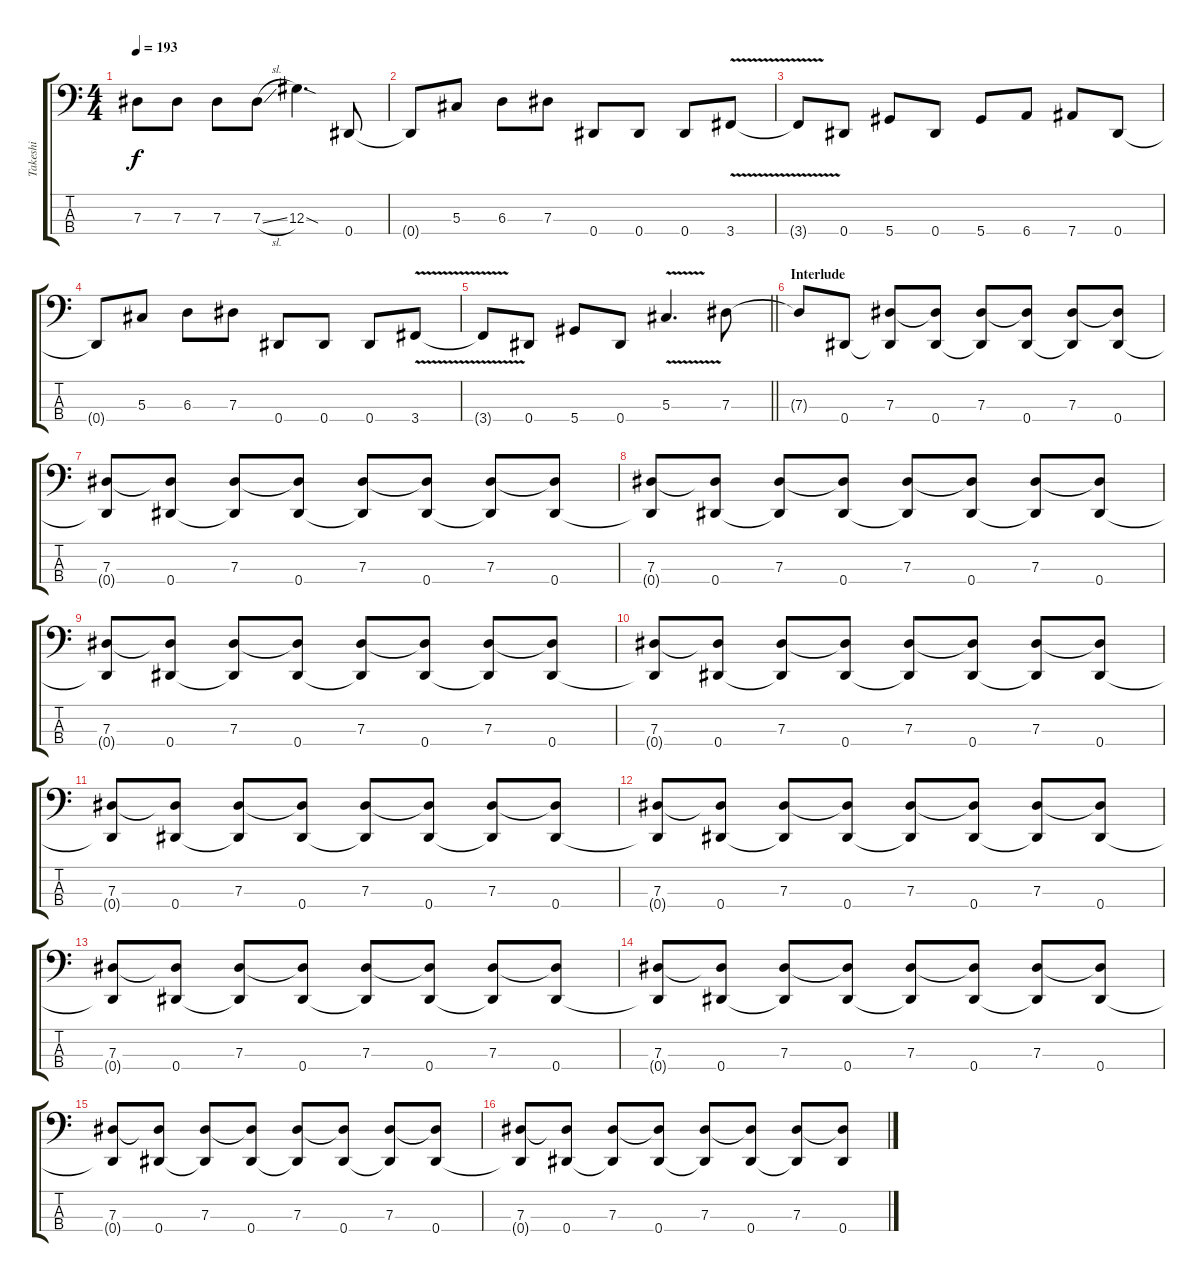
\track ("Takeshi" "Takeshi") {instrument electricbasspick}
\staff {score tabs}
\tuning (Gb2 Db2 Ab1 Eb1) {hide}
\ts (4 4)
\tempo 193
\clef f4
\ks c
7.3.8{dy f} 7.3.8 7.3.8 7.3{sl}.8 12.3{sod}.4{d} 0.4.8 |
0.4{t}.8 5.3.8 6.3.8 7.3.8 0.4.8 0.4.8 0.4.8 3.4{v}.8 |
3.4{t}.8 0.4.8 5.4.8 0.4.8 5.4.8 6.4.8 7.4.8 0.4.8 |
0.4{t}.8 5.3.8 6.3.8 7.3.8 0.4.8 0.4.8 0.4.8 3.4{v}.8 |
\barLineRight lightlight
3.4{t}.8 0.4.8 5.4.8 0.4.8 5.3{v}.4{d} 7.3.8 |
\section ("" "Interlude")
7.3{t}.8 0.4.8 (7.3 0.4{t}).8 (7.3{t} 0.4).8 (7.3 0.4{t}).8 (7.3{t} 0.4).8 (7.3 0.4{t}).8 (7.3{t} 0.4).8 |
(7.3 0.4{t}).8 (7.3{t} 0.4).8 (7.3 0.4{t}).8 (7.3{t} 0.4).8 (7.3 0.4{t}).8 (7.3{t} 0.4).8 (7.3 0.4{t}).8 (7.3{t} 0.4).8 |
(7.3 0.4{t}).8 (7.3{t} 0.4).8 (7.3 0.4{t}).8 (7.3{t} 0.4).8 (7.3 0.4{t}).8 (7.3{t} 0.4).8 (7.3 0.4{t}).8 (7.3{t} 0.4).8 |
(7.3 0.4{t}).8 (7.3{t} 0.4).8 (7.3 0.4{t}).8 (7.3{t} 0.4).8 (7.3 0.4{t}).8 (7.3{t} 0.4).8 (7.3 0.4{t}).8 (7.3{t} 0.4).8 |
(7.3 0.4{t}).8 (7.3{t} 0.4).8 (7.3 0.4{t}).8 (7.3{t} 0.4).8 (7.3 0.4{t}).8 (7.3{t} 0.4).8 (7.3 0.4{t}).8 (7.3{t} 0.4).8 |
(7.3 0.4{t}).8 (7.3{t} 0.4).8 (7.3 0.4{t}).8 (7.3{t} 0.4).8 (7.3 0.4{t}).8 (7.3{t} 0.4).8 (7.3 0.4{t}).8 (7.3{t} 0.4).8 |
(7.3 0.4{t}).8 (7.3{t} 0.4).8 (7.3 0.4{t}).8 (7.3{t} 0.4).8 (7.3 0.4{t}).8 (7.3{t} 0.4).8 (7.3 0.4{t}).8 (7.3{t} 0.4).8 |
(7.3 0.4{t}).8 (7.3{t} 0.4).8 (7.3 0.4{t}).8 (7.3{t} 0.4).8 (7.3 0.4{t}).8 (7.3{t} 0.4).8 (7.3 0.4{t}).8 (7.3{t} 0.4).8 |
(7.3 0.4{t}).8 (7.3{t} 0.4).8 (7.3 0.4{t}).8 (7.3{t} 0.4).8 (7.3 0.4{t}).8 (7.3{t} 0.4).8 (7.3 0.4{t}).8 (7.3{t} 0.4).8 |
(7.3 0.4{t}).8 (7.3{t} 0.4).8 (7.3 0.4{t}).8 (7.3{t} 0.4).8 (7.3 0.4{t}).8 (7.3{t} 0.4).8 (7.3 0.4{t}).8 (7.3{t} 0.4).8 |
(7.3 0.4{t}).8 (7.3{t} 0.4).8 (7.3 0.4{t}).8 (7.3{t} 0.4).8 (7.3 0.4{t}).8 (7.3{t} 0.4).8 (7.3 0.4{t}).8 (7.3{t} 0.4).8
